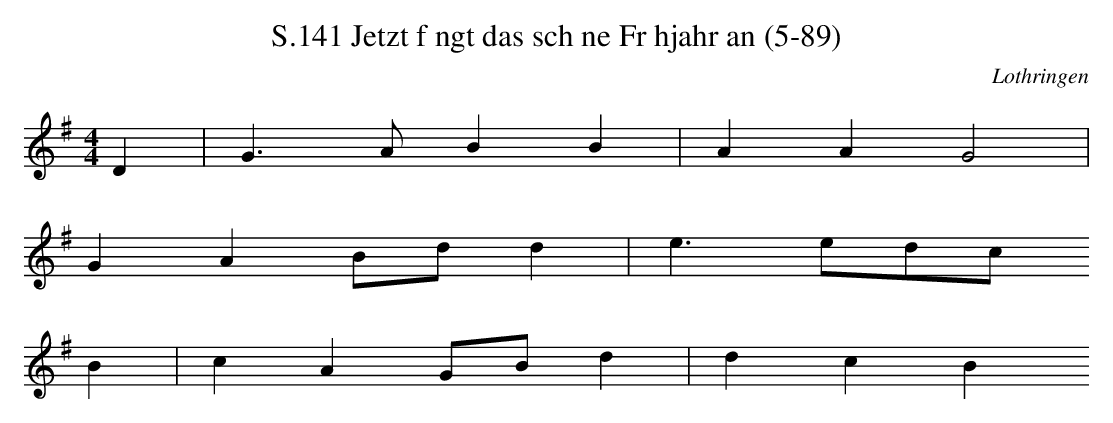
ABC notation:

X:1
T: Jetzt fngt das schne Frhjahr an (5-89), S.141
O: Lothringen
M: 4/4
L: 1/8
K: G
D2 | G3AB2B2 | A2A2G4 |
G2A2Bdd2 | e3edc
B2 | c2A2GBd2 | d2c2B2
